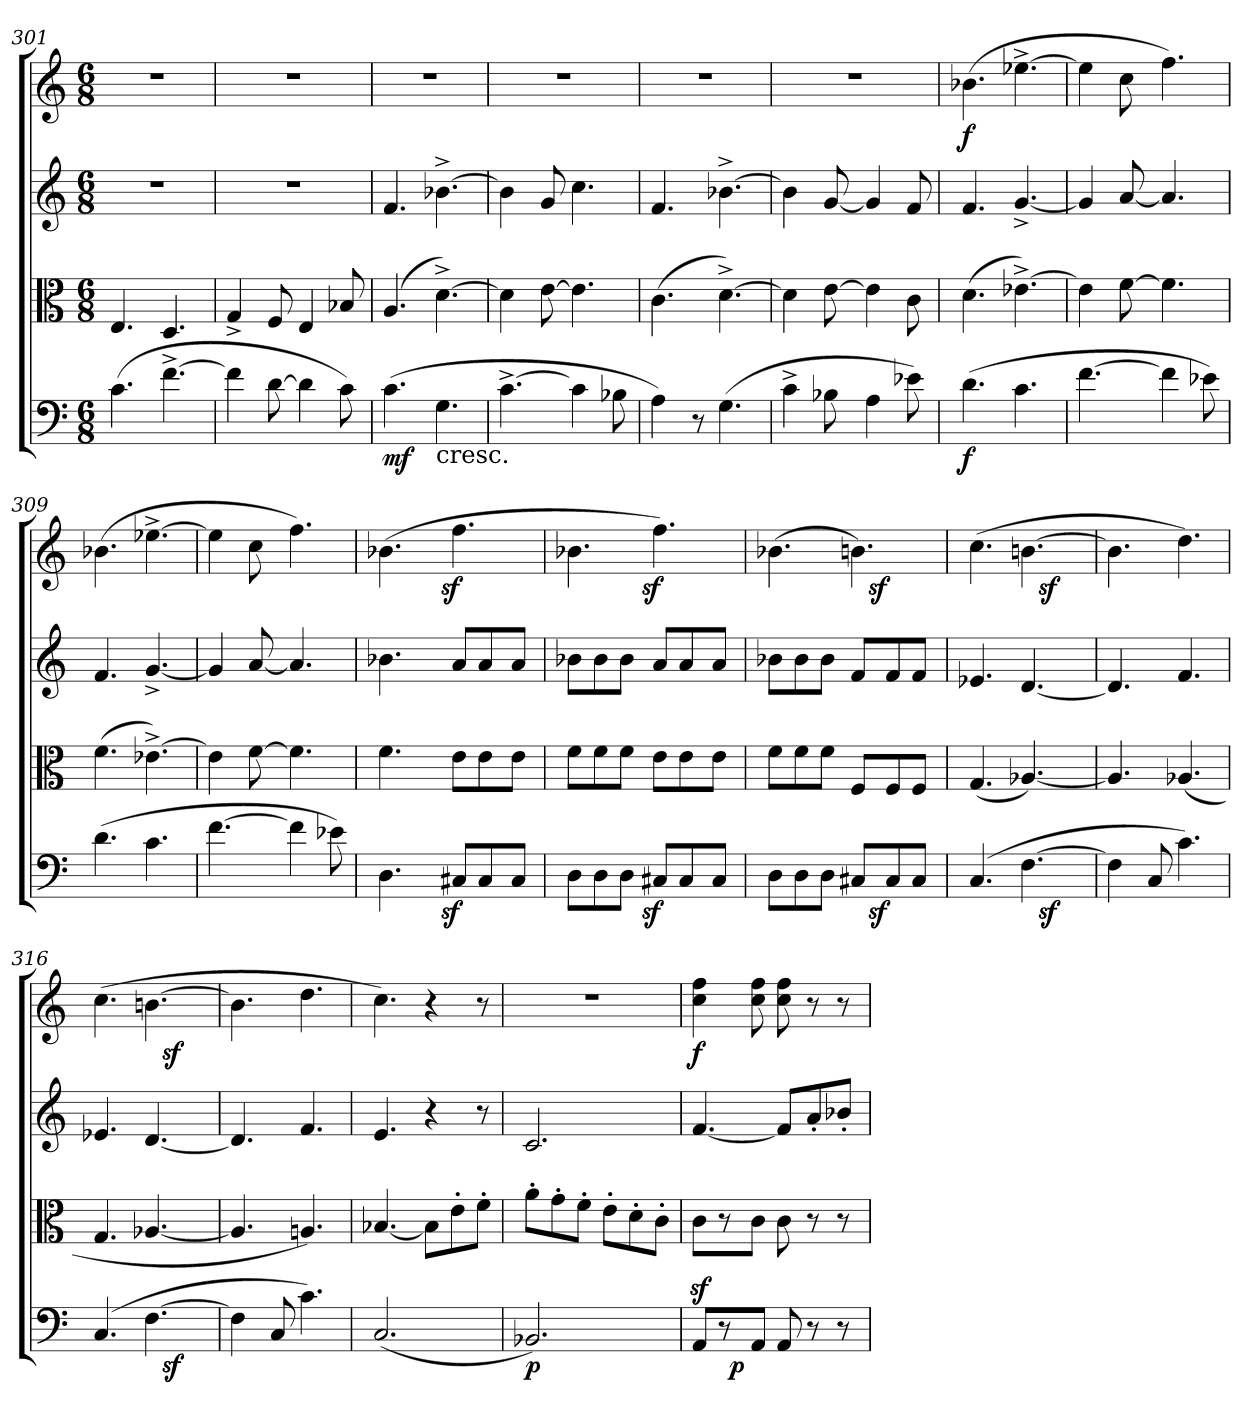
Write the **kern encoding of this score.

**kern	**dynam	**kern	**kern	**kern	**dynam
*part4	*part4	*part3	*part2	*part1	*part1
*staff4	*staff4	*staff3	*staff2	*staff1	*staff1
*clefF4	*	*clefC3	*clefG2	*clefG2	*
*M6/8	*	*M6/8	*M6/8	*M6/8	*
=301	=301	=301	=301	=301	=301
(>4.c\	.	4.E/	2.r	2.r	.
[4.f^<\	.	4.D/	.	.	.
=302	=302	=302	=302	=302	=302
4f\]	.	4G^>/	2.r	2.r	.
[8d\	.	8F/	.	.	.
4d\]	.	4E/	.	.	.
8c\)	.	8B-/	.	.	.
=303	=303	=303	=303	=303	=303
!	!LO:DY:b	!	!	!	!
(>4.c\	mf	(<4.A/	4.f/	2.r	.
!LO:TX:b:t=cresc.	!	!	!	!	!
4.G\	.	[4.d^>\)	[4.b-^>\	.	.
!!LO:LB:g=z
=304	=304	=304	=304	=304	=304
[4.c^>\	.	4d\]	4b-\]	2.r	.
.	.	[8e\	8g/	.	.
4c\]	.	4.e\]	4.cc\	.	.
8B-\	.	.	.	.	.
=305	=305	=305	=305	=305	=305
4A\)	.	(>4.c\	4.f/	2.r	.
8r	.	.	.	.	.
(>4.G\	.	[4.d^>\)	[4.b-^>\	.	.
=306	=306	=306	=306	=306	=306
4c^>\	.	4d\]	4b-\]	2.r	.
8B-\	.	[8e\	[8g/	.	.
4A\	.	4e\]	4g/]	.	.
8e-\)	.	8c\	8f/	.	.
=307	=307	=307	=307	=307	=307
!	!LO:DY:b	!	!	!	!LO:DY:b
(>4.d\	f	(>4.d\	4.f/	(>4.b-\	f
4.c\	.	[4.e-^>\)	[4.g^</	[4.ee-^>\	.
=308	=308	=308	=308	=308	=308
[4.f\	.	4e-\]	4g/]	4ee-\]	.
.	.	[8f\	[8a/	8cc\	.
4f\]	.	4.f\]	4.a/]	4.ff\)	.
8e-\)	.	.	.	.	.
=309	=309	=309	=309	=309	=309
(>4.d\	.	(>4.f\	4.f/	(>4.b-\	.
4.c\	.	[4.e-^>\)	[4.g^</	[4.ee-^>\	.
=310	=310	=310	=310	=310	=310
[4.f\	.	4e-\]	4g/]	4ee-\]	.
.	.	[8f\	[8a/	8cc\	.
4f\]	.	4.f\]	4.a/]	4.ff\)	.
8e-\)	.	.	.	.	.
=311	=311	=311	=311	=311	=311
*^	*	*	*	*^	*
4.D\	4ryy	.	4.f\	4.b-\	(>4.b-\	4ryy	.
.	16.ryy	.	.	.	.	16.ryy	.
!	!	!LO:DY:b	!	!	!	!	!LO:DY:b
.	4ryy	sf	.	.	.	4ryy	sf
8C#/L	.	.	8e\L	8a/L	4.ff\	.	.
8C#/	.	.	8e\	8a/	.	.	.
.	8ryy	.	.	.	.	8ryy	.
8C#/J	.	.	8e\J	8a/J	.	.	.
.	32ryy	.	.	.	.	32ryy	.
=312	=312	=312	=312	=312	=312	=312	=312
8D\L	4ryy	.	8f\L	8b-\L	4.b-\	4ryy	.
8D\	.	.	8f\	8b-\	.	.	.
8D\J	16.ryy	.	8f\J	8b-\J	.	16.ryy	.
!	!	!LO:DY:b	!	!	!	!	!LO:DY:b
.	4ryy	sf	.	.	.	4ryy	sf
8C#/L	.	.	8e\L	8a/L	4.ff\)	.	.
8C#/	.	.	8e\	8a/	.	.	.
.	8ryy	.	.	.	.	8ryy	.
8C#/J	.	.	8e\J	8a/J	.	.	.
.	32ryy	.	.	.	.	32ryy	.
=313	=313	=313	=313	=313	=313	=313	=313
8D\L	4..ryy	.	8f\L	8b-\L	(>4.b-\	4..ryy	.
8D\	.	.	8f\	8b-\	.	.	.
8D\J	.	.	8f\J	8b-\J	.	.	.
8C#/L	.	.	8F/L	8f/L	4.bn\)	.	.
!	!	!LO:DY:b	!	!	!	!	!LO:DY:b
.	4ryy	sf	.	.	.	4ryy	sf
8C#/	.	.	8F/	8f/	.	.	.
8C#/J	.	.	8F/J	8f/J	.	.	.
.	16ryy	.	.	.	.	16ryy	.
=314	=314	=314	=314	=314	=314	=314	=314
(<4.C/	4..ryy	.	(<4.G/	4.e-/	(>4.cc\	4..ryy	.
[4.F\	.	.	[4.A-/)	[4.d/	[4.bn\	.	.
!	!	!LO:DY:b	!	!	!	!	!LO:DY:b
.	4ryy	sf	.	.	.	4ryy	sf
.	16ryy	.	.	.	.	16ryy	.
*v	*v	*	*	*	*v	*v	*
=315	=315	=315	=315	=315	=315
4F\]	.	4.A-/]	4.d/]	4.b\]	.
8C/	.	.	.	.	.
4.c\)	.	(<4.A-/	4.f/	4.dd\)	.
=316	=316	=316	=316	=316	=316
*^	*	*	*	*^	*
(<4.C/	4..ryy	.	4.G/	4.e-/	(>4.cc\	4..ryy	.
[4.F\	.	.	[4.A-/	[4.d/	[4.bn\	.	.
!	!	!LO:DY:b	!	!	!	!	!LO:DY:b
.	4ryy	sf	.	.	.	4ryy	sf
.	16ryy	.	.	.	.	16ryy	.
*v	*v	*	*	*	*v	*v	*
!!LO:LB:g=z
=317	=317	=317	=317	=317	=317
4F\]	.	4.A-/]	4.d/]	4.b\]	.
8C/	.	.	.	.	.
4.c\)	.	4.An/)	4.f/	4.dd\	.
=318	=318	=318	=318	=318	=318
(<2.C/	.	[4.B-/	4.e/	4.cc\)	.
.	.	8B-\L]	4r	4r	.
.	.	8e'>\	.	.	.
.	.	8f'>\J	8r	8r	.
=319	=319	=319	=319	=319	=319
!	!LO:DY:b	!	!	!	!
2.BB-/)	p	8a'>\L	2.c/	2.r	.
.	.	8g'>\	.	.	.
.	.	8f'>\J	.	.	.
.	.	8e'>\L	.	.	.
.	.	8d'>\	.	.	.
.	.	8c'>\J	.	.	.
=320	=320	=320	=320	=320	=320
!	!	!	!	!	!LO:DY:b
*^	*	*	*	*	*
8AAz</L	8ryy	.	8c\L	[4.f/	4cc\ 4ff\	f
8r	32ryy	.	8r	.	.	.
!	!	!LO:DY:b	!	!	!	!
.	2ryy	p	.	.	.	.
8AA/J	.	.	8c\J	.	8cc\ 8ff\	.
8AA/	.	.	8c\	8f/L]	8cc\ 8ff\	.
8r	.	.	8r	8a'</	8r	.
8r	.	.	8r	8b-'</J	8r	.
.	16.ryy	.	.	.	.	.
*v	*v	*	*	*	*	*
=	=	=	=	=	=
*-	*-	*-	*-	*-	*-
